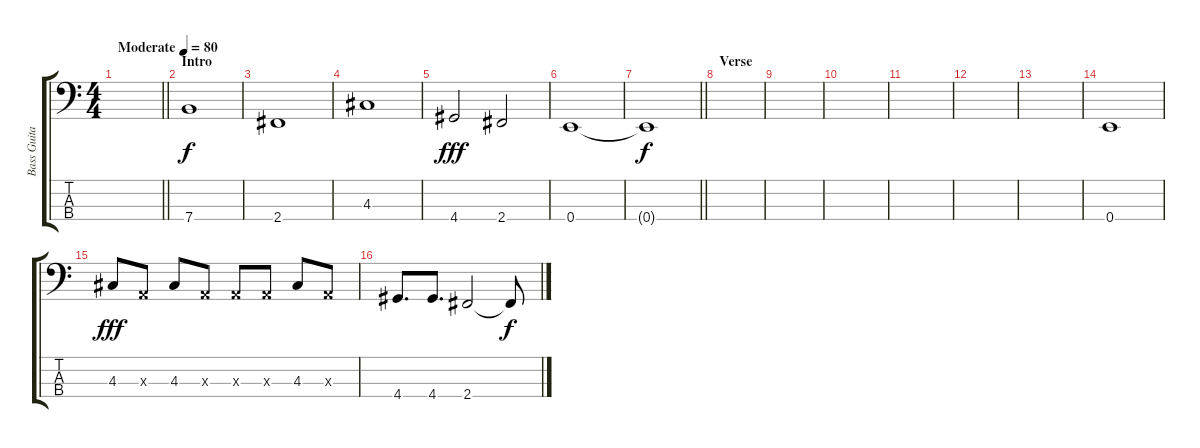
\track ("Bass Guitar" "Bass Guita") {instrument electricbassfinger}
\staff {score tabs}
\tuning (G2 D2 A1 E1) {hide}
\ts (4 4)
\tempo (80 "Moderate")
\clef f4
\barLineRight lightlight
\ks c
|
\section ("" "Intro")
7.4.1 |
2.4.1{dy f} |
4.3.1 |
4.4.2{dy fff} 2.4.2 |
0.4.1 |
\barLineRight lightlight
0.4{t}.1{dy f} |
\section ("" "Verse")
|
|
|
|
|
|
0.4.1 |
4.3.8{dy fff} 0.3{x}.8 4.3.8 0.3{x}.8 0.3{x}.8 0.3{x}.8 4.3.8 0.3{x}.8 |
4.4.8{d} 4.4.8{d} 2.4.2 2.4{t}.8{dy f}
